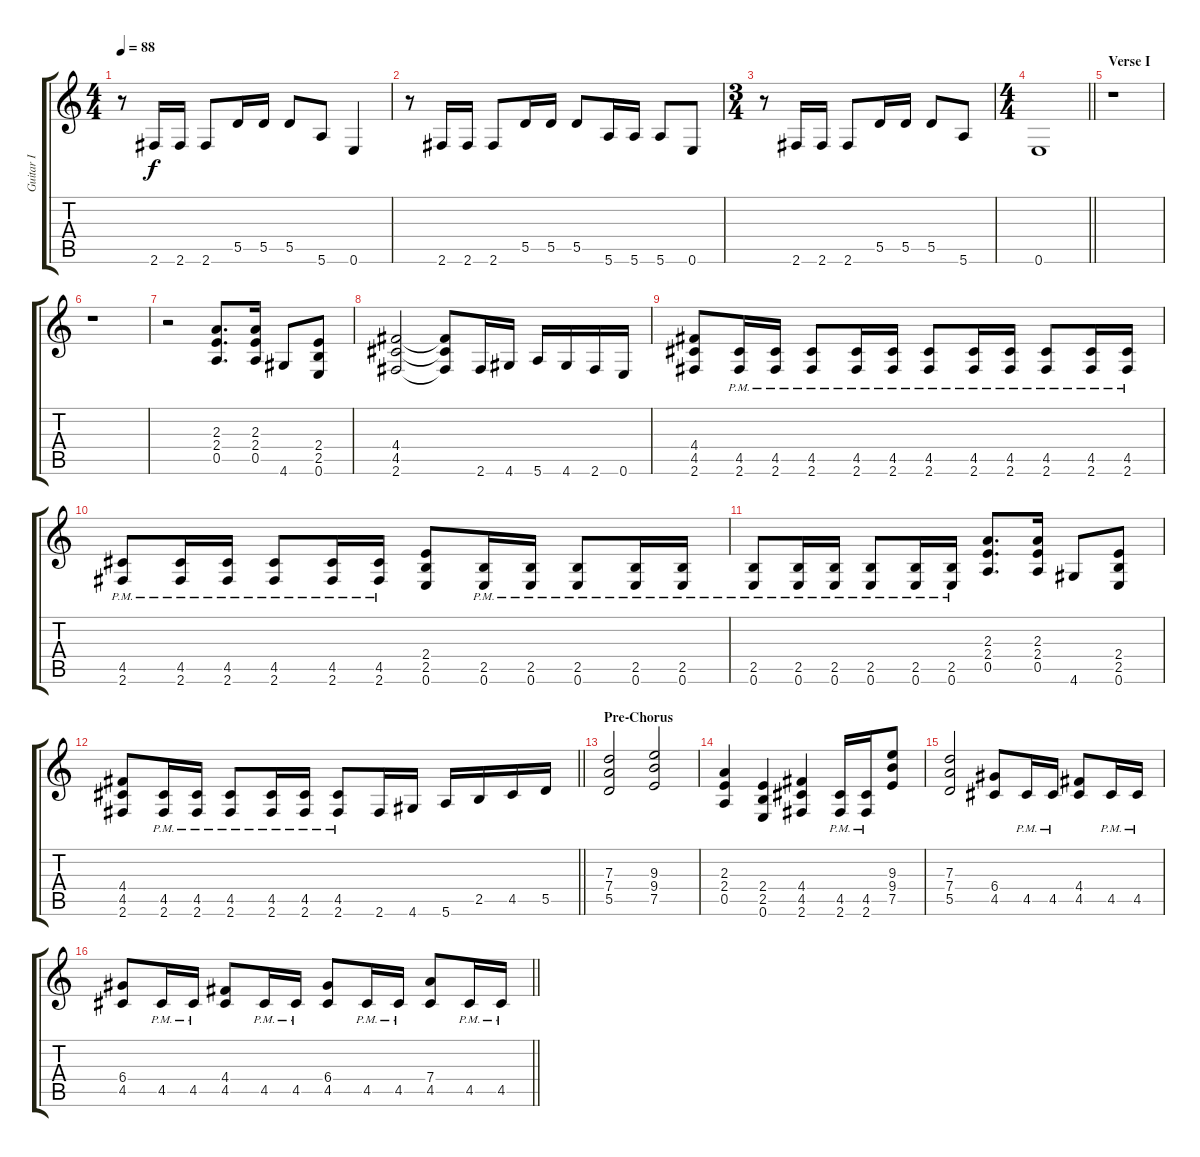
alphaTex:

\track ("Guitar I" "Guitar I") {instrument overdrivenguitar}
\staff {score tabs}
\tuning (E4 B3 G3 D3 A2 E2) {hide}
\ts (4 4)
\tempo 88
\clef g2
\ks c
r.8{dy f} 2.6.16 2.6.16 2.6.8 5.5.16 5.5.16 5.5.8 5.6.8 0.6.4 |
r.8 2.6.16 2.6.16 2.6.8 5.5.16 5.5.16 5.5.8 5.6.16 5.6.16 5.6.8 0.6.8 |
\ts (3 4)
r.8 2.6.16 2.6.16 2.6.8 5.5.16 5.5.16 5.5.8 5.6.8 |
\ts (4 4)
\barLineRight lightlight
0.6.1 |
\section ("" "Verse I")
r.1 |
r.1 |
r.2 (2.3 2.4 0.5).8{d} (2.3 2.4 0.5).16 4.6.8 (2.4 2.5 0.6).8 |
(4.4 4.5 2.6).2 (4.4{t} 4.5{t} 2.6{t}).8 2.6.16 4.6.16 5.6.16 4.6.16 2.6.16 0.6.16 |
(4.4 4.5 2.6).8 (4.5{pm} 2.6{pm}).16 (4.5{pm} 2.6{pm}).16 (4.5{pm} 2.6{pm}).8 (4.5{pm} 2.6{pm}).16 (4.5{pm} 2.6{pm}).16 (4.5{pm} 2.6{pm}).8 (4.5{pm} 2.6{pm}).16 (4.5{pm} 2.6{pm}).16 (4.5{pm} 2.6{pm}).8 (4.5{pm} 2.6{pm}).16 (4.5{pm} 2.6{pm}).16 |
(4.5{pm} 2.6{pm}).8 (4.5{pm} 2.6{pm}).16 (4.5{pm} 2.6{pm}).16 (4.5{pm} 2.6{pm}).8 (4.5{pm} 2.6{pm}).16 (4.5{pm} 2.6{pm}).16 (2.4 2.5 0.6).8 (2.5{pm} 0.6{pm}).16 (2.5{pm} 0.6{pm}).16 (2.5{pm} 0.6{pm}).8 (2.5{pm} 0.6{pm}).16 (2.5{pm} 0.6{pm}).16 |
(2.5{pm} 0.6{pm}).8 (2.5{pm} 0.6{pm}).16 (2.5{pm} 0.6{pm}).16 (2.5{pm} 0.6{pm}).8 (2.5{pm} 0.6{pm}).16 (2.5{pm} 0.6{pm}).16 (2.3 2.4 0.5).8{d} (2.3 2.4 0.5).16 4.6.8 (2.4 2.5 0.6).8 |
\barLineRight lightlight
(4.4 4.5 2.6).8 (4.5{pm} 2.6{pm}).16 (4.5{pm} 2.6{pm}).16 (4.5{pm} 2.6{pm}).8 (4.5{pm} 2.6{pm}).16 (4.5{pm} 2.6{pm}).16 (4.5{pm} 2.6{pm}).8 2.6.16 4.6.16 5.6.16 2.5.16 4.5.16 5.5.16 |
\section ("" "Pre-Chorus")
(7.3 7.4 5.5).2 (9.3 9.4 7.5).2 |
(2.3 2.4 0.5).4 (2.4 2.5 0.6).4 (4.4 4.5 2.6).4 (4.5{pm} 2.6{pm}).16 (4.5{pm} 2.6{pm}).16 (9.3 9.4 7.5).8 |
(7.3 7.4 5.5).2 (6.4 4.5).8 4.5{pm}.16 4.5{pm}.16 (4.4 4.5).8 4.5{pm}.16 4.5{pm}.16 |
\barLineRight lightlight
(6.4 4.5).8 4.5{pm}.16 4.5{pm}.16 (4.4 4.5).8 4.5{pm}.16 4.5{pm}.16 (6.4 4.5).8 4.5{pm}.16 4.5{pm}.16 (7.4 4.5).8 4.5{pm}.16 4.5{pm}.16
